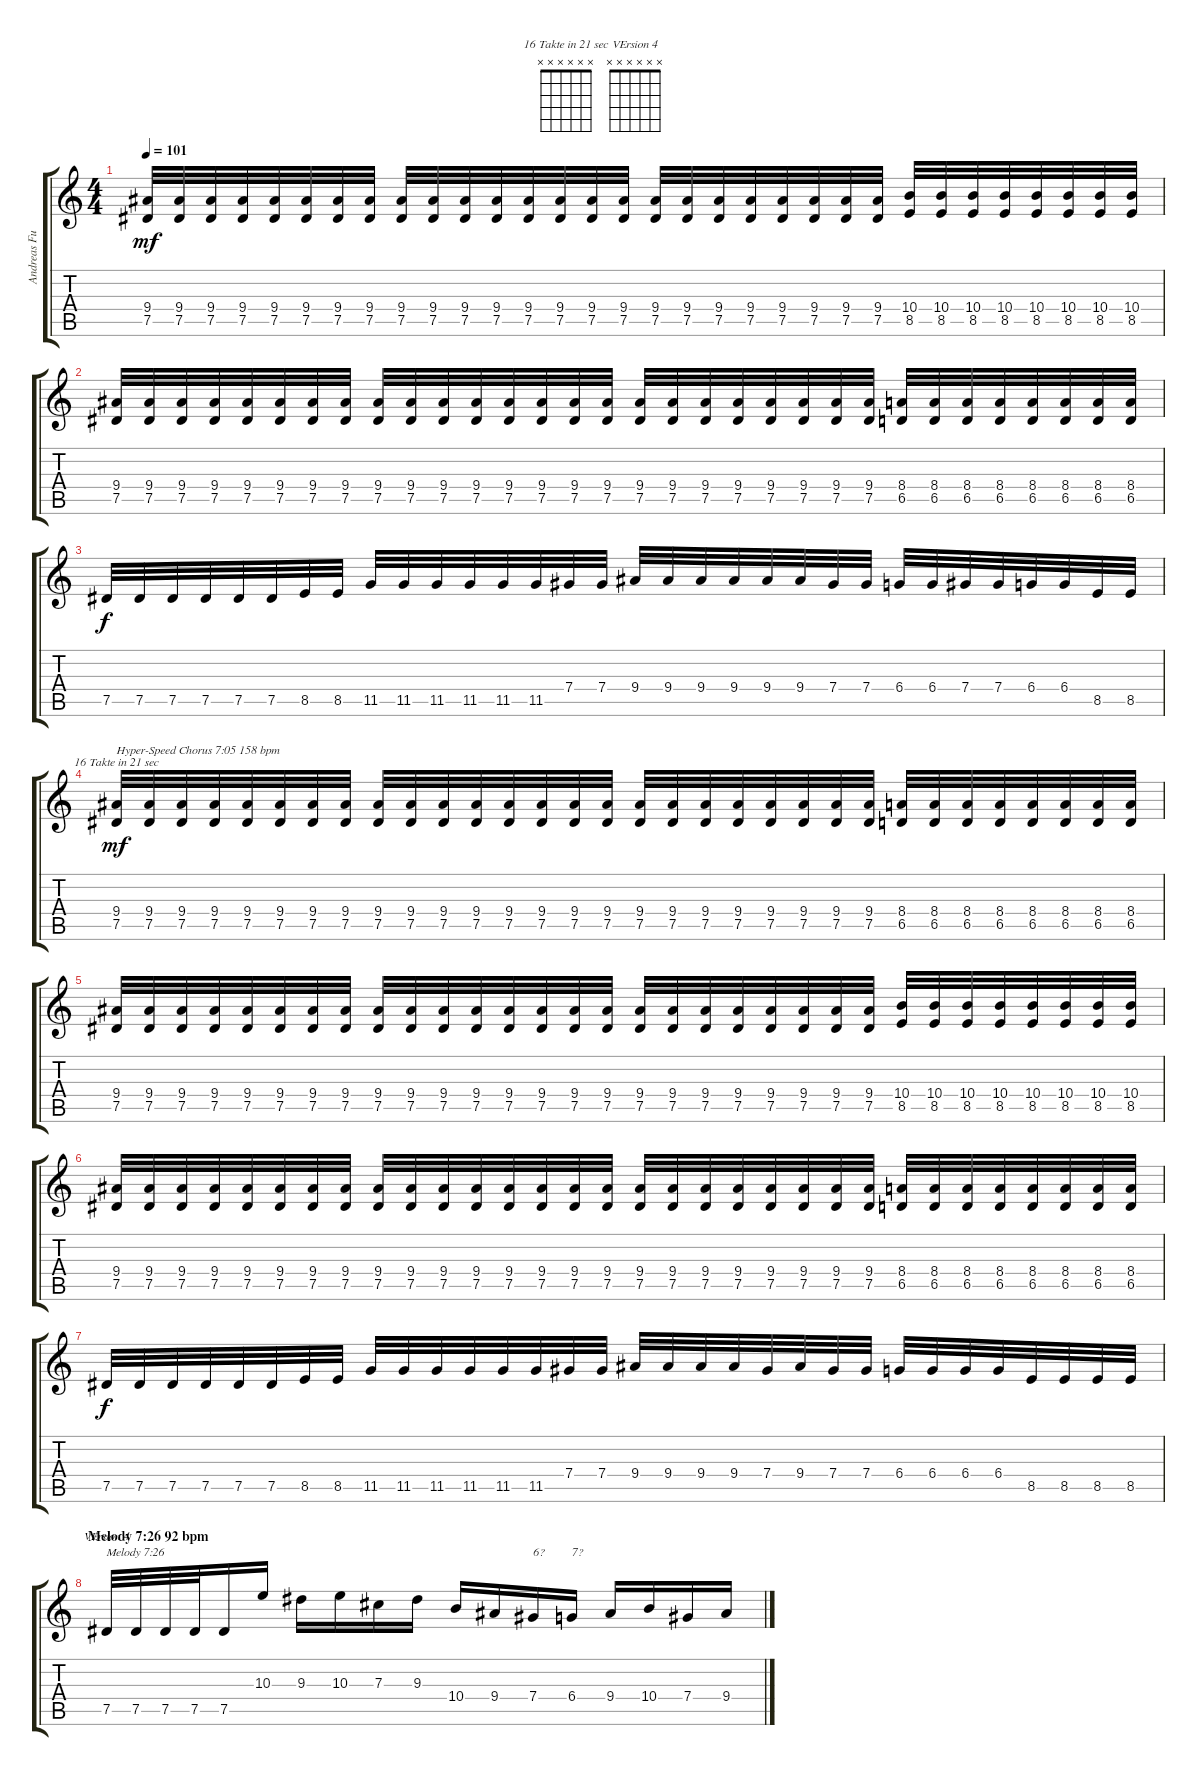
\track ("Andreas Fullmestad (D# Tuning)" "Andreas Fu") {instrument distortionguitar}
\staff {score tabs}
\tuning (Eb4 Bb3 Gb3 Db3 Ab2 Eb2) {hide}
\chord ("16 Takte in 21 sec" x x x x x x)
\chord ("VErsion 4" x x x x x x)
\ts (4 4)
\tempo 101
\clef g2
\ks c
(9.4 7.5).32{dy mf} (9.4 7.5).32 (9.4 7.5).32 (9.4 7.5).32 (9.4 7.5).32 (9.4 7.5).32 (9.4 7.5).32 (9.4 7.5).32 (9.4 7.5).32 (9.4 7.5).32 (9.4 7.5).32 (9.4 7.5).32 (9.4 7.5).32 (9.4 7.5).32 (9.4 7.5).32 (9.4 7.5).32 (9.4 7.5).32 (9.4 7.5).32 (9.4 7.5).32 (9.4 7.5).32 (9.4 7.5).32 (9.4 7.5).32 (9.4 7.5).32 (9.4 7.5).32 (10.4 8.5).32 (10.4 8.5).32 (10.4 8.5).32 (10.4 8.5).32 (10.4 8.5).32 (10.4 8.5).32 (10.4 8.5).32 (10.4 8.5).32 |
(9.4 7.5).32 (9.4 7.5).32 (9.4 7.5).32 (9.4 7.5).32 (9.4 7.5).32 (9.4 7.5).32 (9.4 7.5).32 (9.4 7.5).32 (9.4 7.5).32 (9.4 7.5).32 (9.4 7.5).32 (9.4 7.5).32 (9.4 7.5).32 (9.4 7.5).32 (9.4 7.5).32 (9.4 7.5).32 (9.4 7.5).32 (9.4 7.5).32 (9.4 7.5).32 (9.4 7.5).32 (9.4 7.5).32 (9.4 7.5).32 (9.4 7.5).32 (9.4 7.5).32 (8.4 6.5).32 (8.4 6.5).32 (8.4 6.5).32 (8.4 6.5).32 (8.4 6.5).32 (8.4 6.5).32 (8.4 6.5).32 (8.4 6.5).32 |
7.5.32{dy f} 7.5.32 7.5.32 7.5.32 7.5.32 7.5.32 8.5.32 8.5.32 11.5.32 11.5.32 11.5.32 11.5.32 11.5.32 11.5.32 7.4.32 7.4.32 9.4.32 9.4.32 9.4.32 9.4.32 9.4.32 9.4.32 7.4.32 7.4.32 6.4.32 6.4.32 7.4.32 7.4.32 6.4.32 6.4.32 8.5.32 8.5.32 |
(9.4 7.5).32{ch "16 Takte in 21 sec" txt "Hyper-Speed Chorus 7:05 158 bpm" dy mf} (9.4 7.5).32 (9.4 7.5).32 (9.4 7.5).32 (9.4 7.5).32 (9.4 7.5).32 (9.4 7.5).32 (9.4 7.5).32 (9.4 7.5).32 (9.4 7.5).32 (9.4 7.5).32 (9.4 7.5).32 (9.4 7.5).32 (9.4 7.5).32 (9.4 7.5).32 (9.4 7.5).32 (9.4 7.5).32 (9.4 7.5).32 (9.4 7.5).32 (9.4 7.5).32 (9.4 7.5).32 (9.4 7.5).32 (9.4 7.5).32 (9.4 7.5).32 (8.4 6.5).32 (8.4 6.5).32 (8.4 6.5).32 (8.4 6.5).32 (8.4 6.5).32 (8.4 6.5).32 (8.4 6.5).32 (8.4 6.5).32 |
(9.4 7.5).32 (9.4 7.5).32 (9.4 7.5).32 (9.4 7.5).32 (9.4 7.5).32 (9.4 7.5).32 (9.4 7.5).32 (9.4 7.5).32 (9.4 7.5).32 (9.4 7.5).32 (9.4 7.5).32 (9.4 7.5).32 (9.4 7.5).32 (9.4 7.5).32 (9.4 7.5).32 (9.4 7.5).32 (9.4 7.5).32 (9.4 7.5).32 (9.4 7.5).32 (9.4 7.5).32 (9.4 7.5).32 (9.4 7.5).32 (9.4 7.5).32 (9.4 7.5).32 (10.4 8.5).32 (10.4 8.5).32 (10.4 8.5).32 (10.4 8.5).32 (10.4 8.5).32 (10.4 8.5).32 (10.4 8.5).32 (10.4 8.5).32 |
(9.4 7.5).32 (9.4 7.5).32 (9.4 7.5).32 (9.4 7.5).32 (9.4 7.5).32 (9.4 7.5).32 (9.4 7.5).32 (9.4 7.5).32 (9.4 7.5).32 (9.4 7.5).32 (9.4 7.5).32 (9.4 7.5).32 (9.4 7.5).32 (9.4 7.5).32 (9.4 7.5).32 (9.4 7.5).32 (9.4 7.5).32 (9.4 7.5).32 (9.4 7.5).32 (9.4 7.5).32 (9.4 7.5).32 (9.4 7.5).32 (9.4 7.5).32 (9.4 7.5).32 (8.4 6.5).32 (8.4 6.5).32 (8.4 6.5).32 (8.4 6.5).32 (8.4 6.5).32 (8.4 6.5).32 (8.4 6.5).32 (8.4 6.5).32 |
7.5.32{dy f} 7.5.32 7.5.32 7.5.32 7.5.32 7.5.32 8.5.32 8.5.32 11.5.32 11.5.32 11.5.32 11.5.32 11.5.32 11.5.32 7.4.32 7.4.32 9.4.32 9.4.32 9.4.32 9.4.32 7.4.32 9.4.32 7.4.32 7.4.32 6.4.32 6.4.32 6.4.32 6.4.32 8.5.32 8.5.32 8.5.32 8.5.32 |
\section ("" "Melody 7:26 92 bpm")
7.5.32{ch "VErsion 4" txt "Melody 7:26"} 7.5.32 7.5.32 7.5.32 7.5.16 10.3.16 9.3.16 10.3.16 7.3.16 9.3.16 10.4.16 9.4.16 7.4.16{txt "6?"} 6.4.16{txt "7?"} 9.4.16 10.4.16 7.4.16 9.4.16
